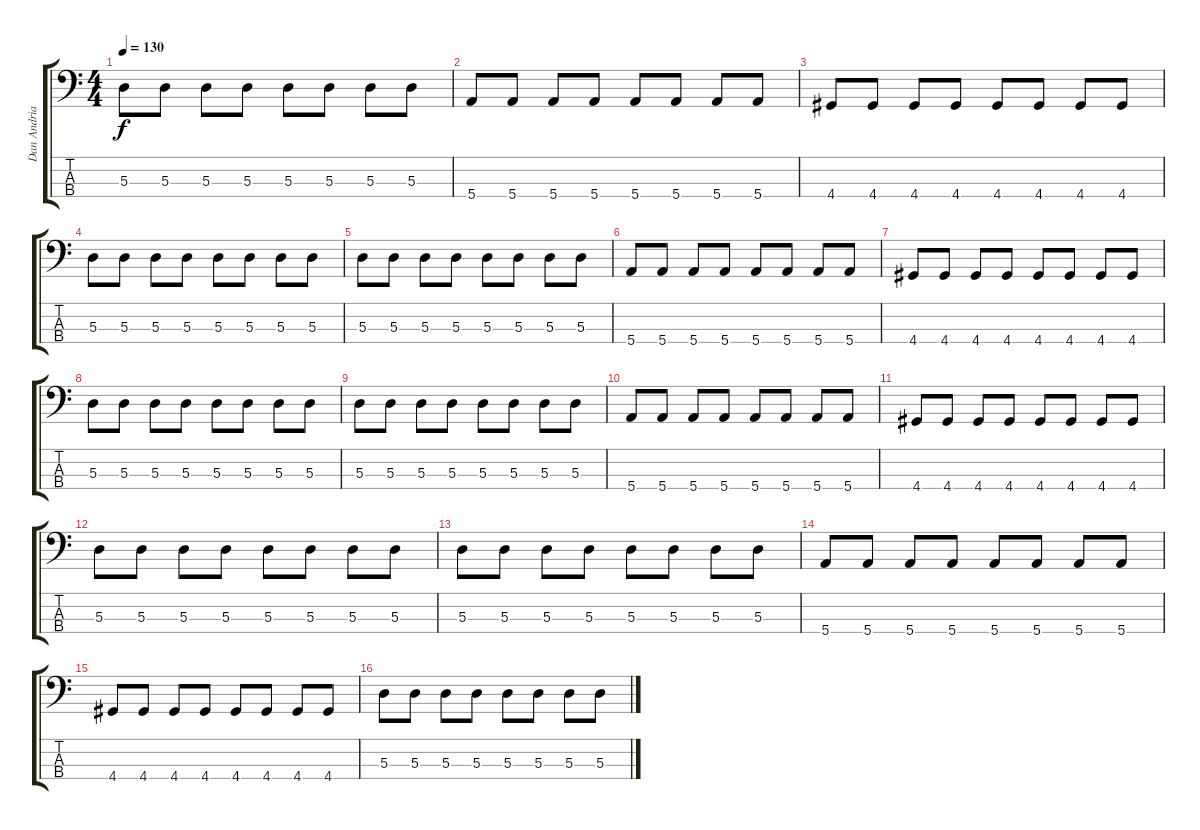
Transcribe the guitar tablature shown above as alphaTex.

\track ("Dan Andriano" "Dan Andria") {instrument electricbassfinger}
\staff {score tabs}
\tuning (G2 D2 A1 E1) {hide}
\ts (4 4)
\tempo 130
\clef f4
\ks c
5.3.8{dy f} 5.3.8 5.3.8 5.3.8 5.3.8 5.3.8 5.3.8 5.3.8 |
5.4.8 5.4.8 5.4.8 5.4.8 5.4.8 5.4.8 5.4.8 5.4.8 |
4.4.8 4.4.8 4.4.8 4.4.8 4.4.8 4.4.8 4.4.8 4.4.8 |
5.3.8 5.3.8 5.3.8 5.3.8 5.3.8 5.3.8 5.3.8 5.3.8 |
5.3.8 5.3.8 5.3.8 5.3.8 5.3.8 5.3.8 5.3.8 5.3.8 |
5.4.8 5.4.8 5.4.8 5.4.8 5.4.8 5.4.8 5.4.8 5.4.8 |
4.4.8 4.4.8 4.4.8 4.4.8 4.4.8 4.4.8 4.4.8 4.4.8 |
5.3.8 5.3.8 5.3.8 5.3.8 5.3.8 5.3.8 5.3.8 5.3.8 |
5.3.8 5.3.8 5.3.8 5.3.8 5.3.8 5.3.8 5.3.8 5.3.8 |
5.4.8 5.4.8 5.4.8 5.4.8 5.4.8 5.4.8 5.4.8 5.4.8 |
4.4.8 4.4.8 4.4.8 4.4.8 4.4.8 4.4.8 4.4.8 4.4.8 |
5.3.8 5.3.8 5.3.8 5.3.8 5.3.8 5.3.8 5.3.8 5.3.8 |
5.3.8 5.3.8 5.3.8 5.3.8 5.3.8 5.3.8 5.3.8 5.3.8 |
5.4.8 5.4.8 5.4.8 5.4.8 5.4.8 5.4.8 5.4.8 5.4.8 |
4.4.8 4.4.8 4.4.8 4.4.8 4.4.8 4.4.8 4.4.8 4.4.8 |
5.3.8 5.3.8 5.3.8 5.3.8 5.3.8 5.3.8 5.3.8 5.3.8
